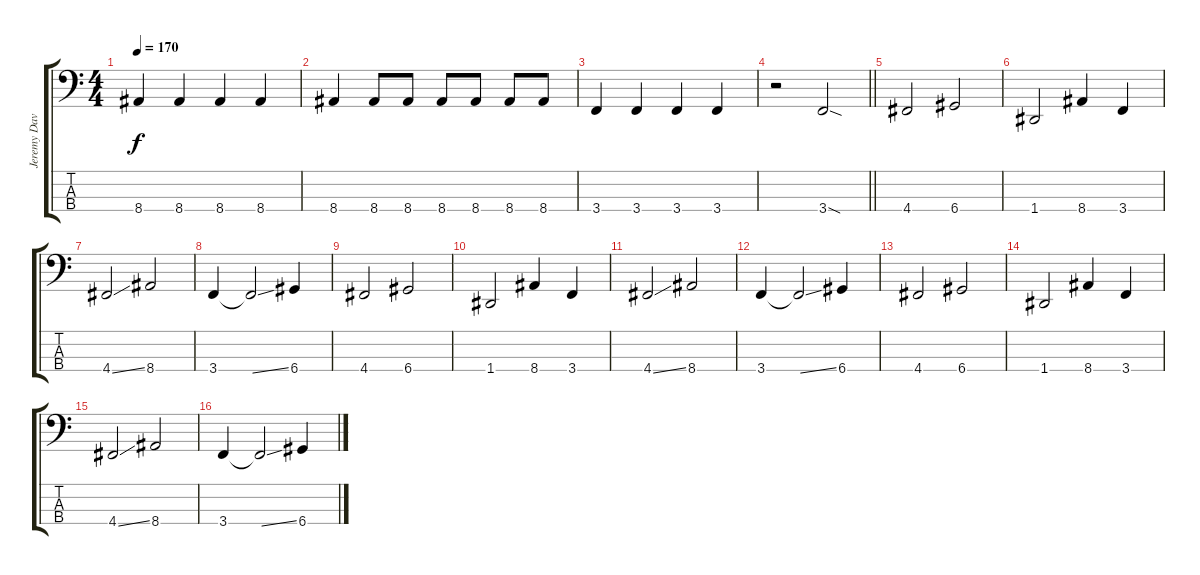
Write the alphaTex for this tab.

\track ("Jeremy Davis (Bass/4 String Drop D)" "Jeremy Dav") {mute instrument electricbasspick}
\staff {score tabs}
\tuning (G2 D2 A1 D1) {hide}
\ts (4 4)
\tempo 170
\clef f4
\ks c
8.4.4{dy f} 8.4.4 8.4.4 8.4.4 |
8.4.4 8.4.8 8.4.8 8.4.8 8.4.8 8.4.8 8.4.8 |
3.4.4 3.4.4 3.4.4 3.4.4 |
\barLineRight lightlight
r.2 3.4{sod}.2 |
4.4.2 6.4.2 |
1.4.2 8.4.4 3.4.4 |
4.4{ss}.2 8.4.2 |
3.4.4 3.4{ss t}.2 6.4.4 |
4.4.2 6.4.2 |
1.4.2 8.4.4 3.4.4 |
4.4{ss}.2 8.4.2 |
3.4.4 3.4{ss t}.2 6.4.4 |
4.4.2 6.4.2 |
1.4.2 8.4.4 3.4.4 |
4.4{ss}.2 8.4.2 |
3.4.4 3.4{ss t}.2 6.4.4
